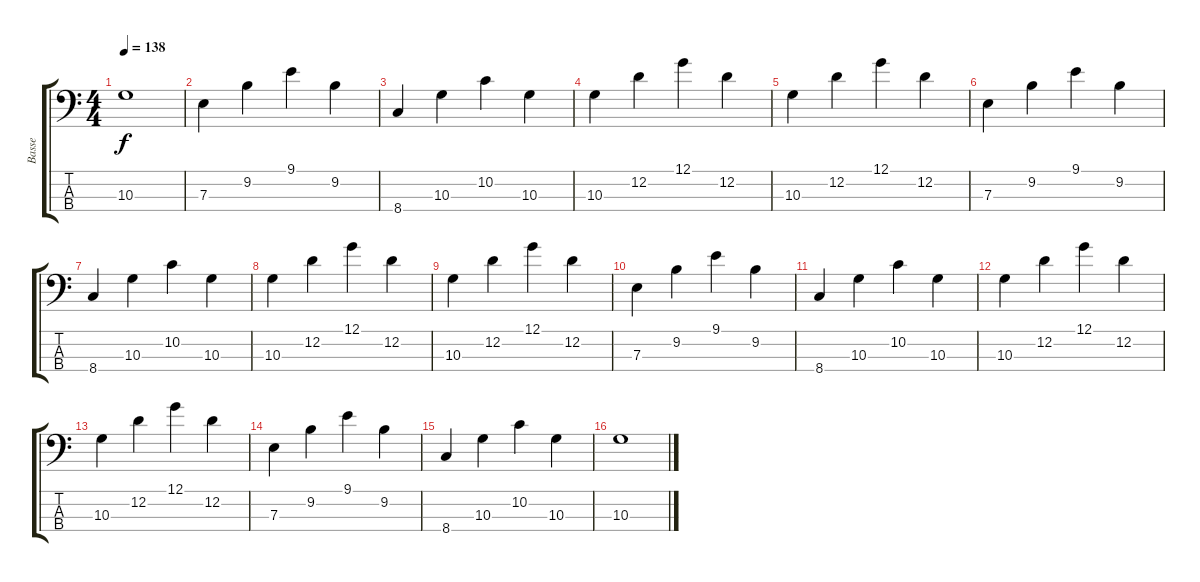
\track ("Basse" "Basse") {instrument electricbassfinger}
\staff {score tabs}
\tuning (G2 D2 A1 E1) {hide}
\ts (4 4)
\tempo 138
\clef f4
\ks c
10.3{t}.1{dy f} |
7.3.4 9.2.4 9.1.4 9.2.4 |
8.4.4 10.3.4 10.2.4 10.3.4 |
10.3.4 12.2.4 12.1.4 12.2.4 |
10.3.4 12.2.4 12.1.4 12.2.4 |
7.3.4 9.2.4 9.1.4 9.2.4 |
8.4.4 10.3.4 10.2.4 10.3.4 |
10.3.4 12.2.4 12.1.4 12.2.4 |
10.3.4 12.2.4 12.1.4 12.2.4 |
7.3.4 9.2.4 9.1.4 9.2.4 |
8.4.4 10.3.4 10.2.4 10.3.4 |
10.3.4 12.2.4 12.1.4 12.2.4 |
10.3.4 12.2.4 12.1.4 12.2.4 |
7.3.4 9.2.4 9.1.4 9.2.4 |
8.4.4 10.3.4 10.2.4 10.3.4 |
10.3.1{volume 0}
